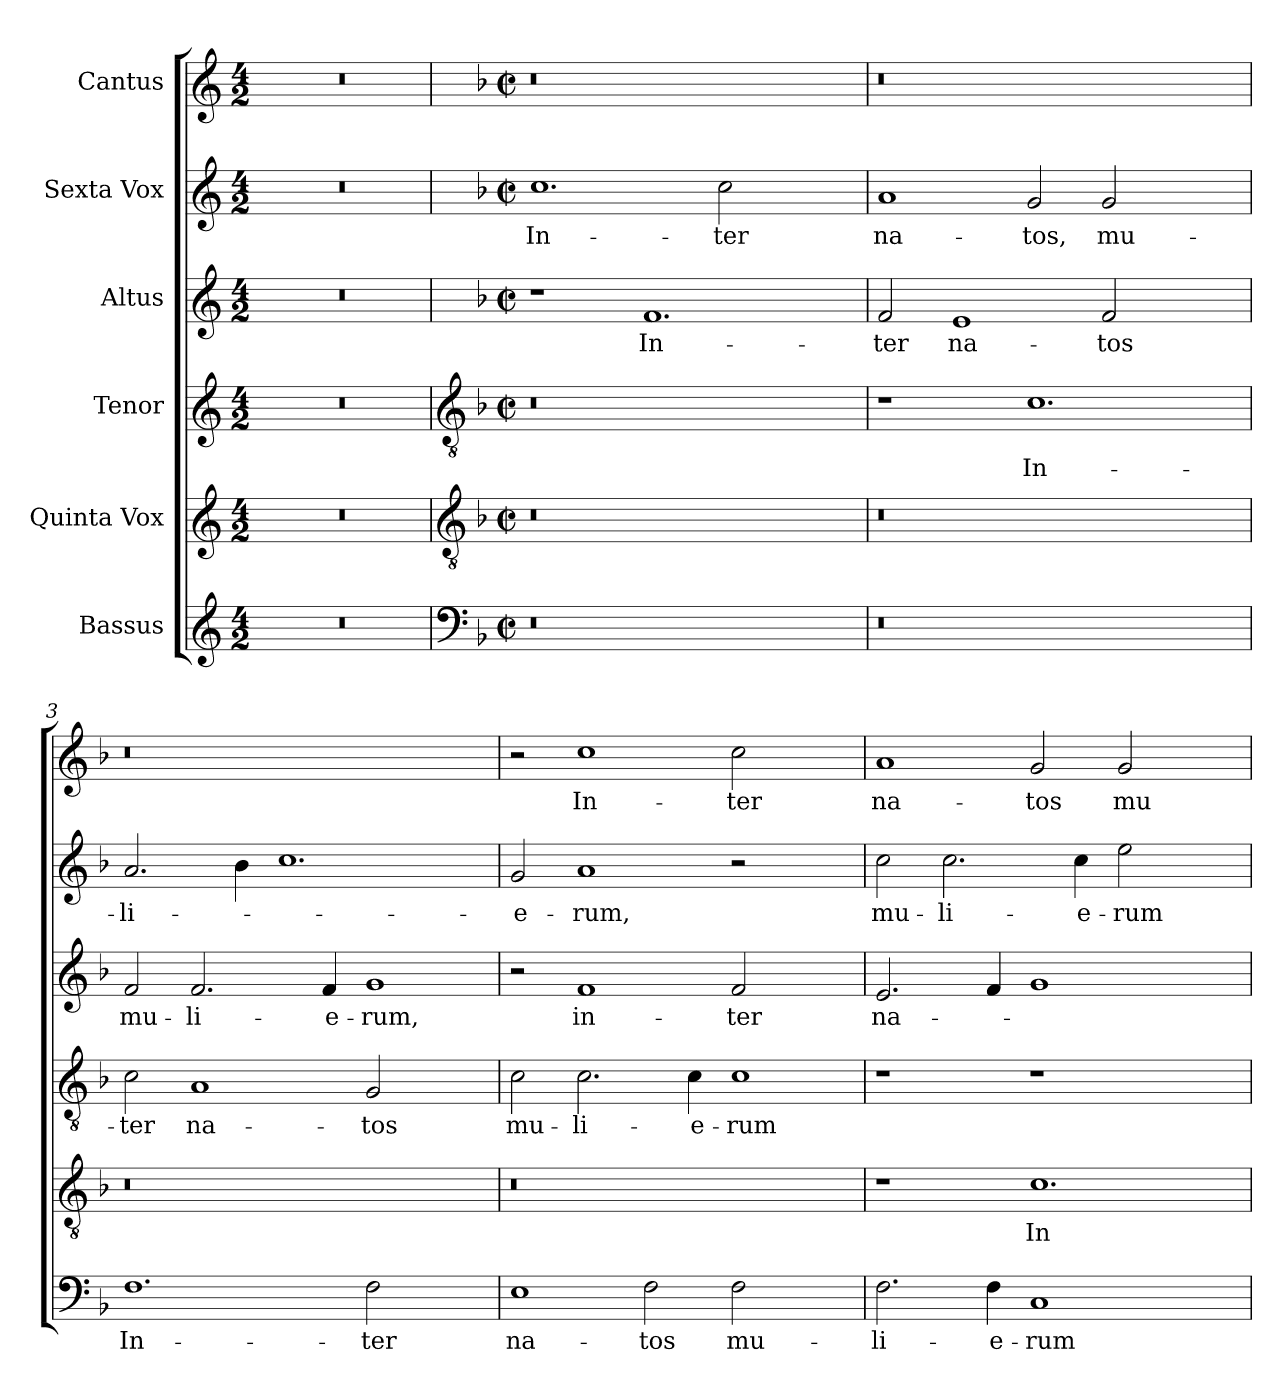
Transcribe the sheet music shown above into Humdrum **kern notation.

**kern	**text	**kern	**text	**kern	**text	**kern	**text	**kern	**text	**kern	**text
*part6	*part6	*part5	*part5	*part4	*part4	*part3	*part3	*part2	*part2	*part1	*part1
*staff6	*staff6	*staff5	*staff5	*staff4	*staff4	*staff3	*staff3	*staff2	*staff2	*staff1	*staff1
*I"Bassus	*	*I"Quinta Vox	*	*I"Tenor	*	*I"Altus	*	*I"Sexta Vox	*	*I"Cantus	*
*clefG2	*	*clefG2	*	*clefG2	*	*clefG2	*	*clefG2	*	*clefG2	*
*k[]	*	*k[]	*	*k[]	*	*k[]	*	*k[]	*	*k[]	*
*C:	*	*C:	*	*C:	*	*C:	*	*C:	*	*C:	*
*M4/2	*	*M4/2	*	*M4/2	*	*M4/2	*	*M4/2	*	*M4/2	*
=	=	=	=	=	=	=	=	=	=	=	=
0r	.	0r	.	0r	.	0r	.	0r	.	0r	.
!!LO:LB:g=z
=1	=1	=1	=1	=1	=1	=1	=1	=1	=1	=1	=1
*clefF4	*	*clefGv2	*	*clefGv2	*	*	*	*	*	*	*
*k[b-]	*	*k[b-]	*	*k[b-]	*	*k[b-]	*	*k[b-]	*	*k[b-]	*
*F:	*	*F:	*	*F:	*	*F:	*	*F:	*	*F:	*
*M4/2	*	*M4/2	*	*M4/2	*	*M4/2	*	*M4/2	*	*M4/2	*
*met(c|)	*	*met(c|)	*	*met(c|)	*	*met(c|)	*	*met(c|)	*	*met(c|)	*
!	!	!	!	!	!	!	!	!	!LO:LY:b	!	!
0r	.	0r	.	0r	.	1r	.	1.cc	In-	0r	.
!	!	!	!	!	!	!	!LO:LY:b	!	!	!	!
.	.	.	.	.	.	1.f	In-	.	.	.	.
!	!	!	!	!	!	!	!	!	!LO:LY:b	!	!
.	.	.	.	.	.	.	.	2cc	-ter	.	.
2ryy	.	2ryy	.	2ryy	.	.	.	2ryy	.	2ryy	.
=2	=2	=2	=2	=2	=2	=2	=2	=2	=2	=2	=2
!	!	!	!	!	!	!	!LO:LY:b	!	!LO:LY:b	!	!
0r	.	0r	.	1r	.	2f	-ter	1a	na-	0r	.
!	!	!	!	!	!	!	!LO:LY:b	!	!	!	!
.	.	.	.	.	.	1e	na-	.	.	.	.
!	!	!	!	!	!LO:LY:b	!	!	!	!LO:LY:b	!	!
.	.	.	.	1.c	In-	.	.	2g	-tos,	.	.
!	!	!	!	!	!	!	!LO:LY:b	!	!LO:LY:b	!	!
.	.	.	.	.	.	2f	-tos	2g	mu-	.	.
2ryy	.	2ryy	.	.	.	2ryy	.	2ryy	.	2ryy	.
=3	=3	=3	=3	=3	=3	=3	=3	=3	=3	=3	=3
!	!LO:LY:b	!	!	!	!LO:LY:b	!	!LO:LY:b	!	!LO:LY:b	!	!
1.F	In-	0r	.	2c	-ter	2f	mu-	2.a	-li-	0r	.
!	!	!	!	!	!LO:LY:b	!	!LO:LY:b	!	!	!	!
.	.	.	.	1A	na-	2.f	-li-	.	.	.	.
.	.	.	.	.	.	.	.	4b-	.	.	.
.	.	.	.	.	.	.	.	1.cc	.	.	.
!	!	!	!	!	!	!	!LO:LY:b	!	!	!	!
.	.	.	.	.	.	4f	-e-	.	.	.	.
!	!LO:LY:b	!	!	!	!LO:LY:b	!	!LO:LY:b	!	!	!	!
2F	-ter	.	.	2G	-tos	1g	-rum,	.	.	.	.
2ryy	.	2ryy	.	2ryy	.	.	.	.	.	2ryy	.
=4	=4	=4	=4	=4	=4	=4	=4	=4	=4	=4	=4
!	!LO:LY:b	!	!	!	!LO:LY:b	!	!	!	!LO:LY:b	!	!
1E	na-	0r	.	2c	mu-	2r	.	2g	-e-	2r	.
!	!	!	!	!	!LO:LY:b	!	!LO:LY:b	!	!LO:LY:b	!	!LO:LY:b
.	.	.	.	2.c	-li-	1f	in-	1a	-rum,	1cc	In-
!	!LO:LY:b	!	!	!	!	!	!	!	!	!	!
2F	-tos	.	.	.	.	.	.	.	.	.	.
!	!	!	!	!	!LO:LY:b	!	!	!	!	!	!
.	.	.	.	4c	-e-	.	.	.	.	.	.
!	!LO:LY:b	!	!	!	!LO:LY:b	!	!LO:LY:b	!	!	!	!LO:LY:b
2F	mu-	.	.	1c	-rum	2f	-ter	2r	.	2cc	-ter
2ryy	.	2ryy	.	.	.	2ryy	.	2ryy	.	2ryy	.
=5	=5	=5	=5	=5	=5	=5	=5	=5	=5	=5	=5
!	!LO:LY:b	!	!	!	!	!	!LO:LY:b	!	!LO:LY:b	!	!LO:LY:b
2.F	-li-	1r	.	1r	.	2.e	na-	2cc	mu-	1a	na-
!	!	!	!	!	!	!	!	!	!LO:LY:b	!	!
.	.	.	.	.	.	.	.	2.cc	-li-	.	.
!	!LO:LY:b	!	!	!	!	!	!	!	!	!	!
4F	-e-	.	.	.	.	4f	.	.	.	.	.
!	!LO:LY:b	!	!LO:LY:b	!	!	!	!	!	!	!	!LO:LY:b
1C	-rum	1.c	In-	1r	.	1g	.	.	.	2g	-tos
!	!	!	!	!	!	!	!	!	!LO:LY:b	!	!
.	.	.	.	.	.	.	.	4cc	-e-	.	.
!	!	!	!	!	!	!	!	!	!LO:LY:b	!	!LO:LY:b
.	.	.	.	.	.	.	.	2ee	-rum	2g	mu-
2ryy	.	.	.	2ryy	.	2ryy	.	2ryy	.	2ryy	.
=	=	=	=	=	=	=	=	=	=	=	=
*-	*-	*-	*-	*-	*-	*-	*-	*-	*-	*-	*-
